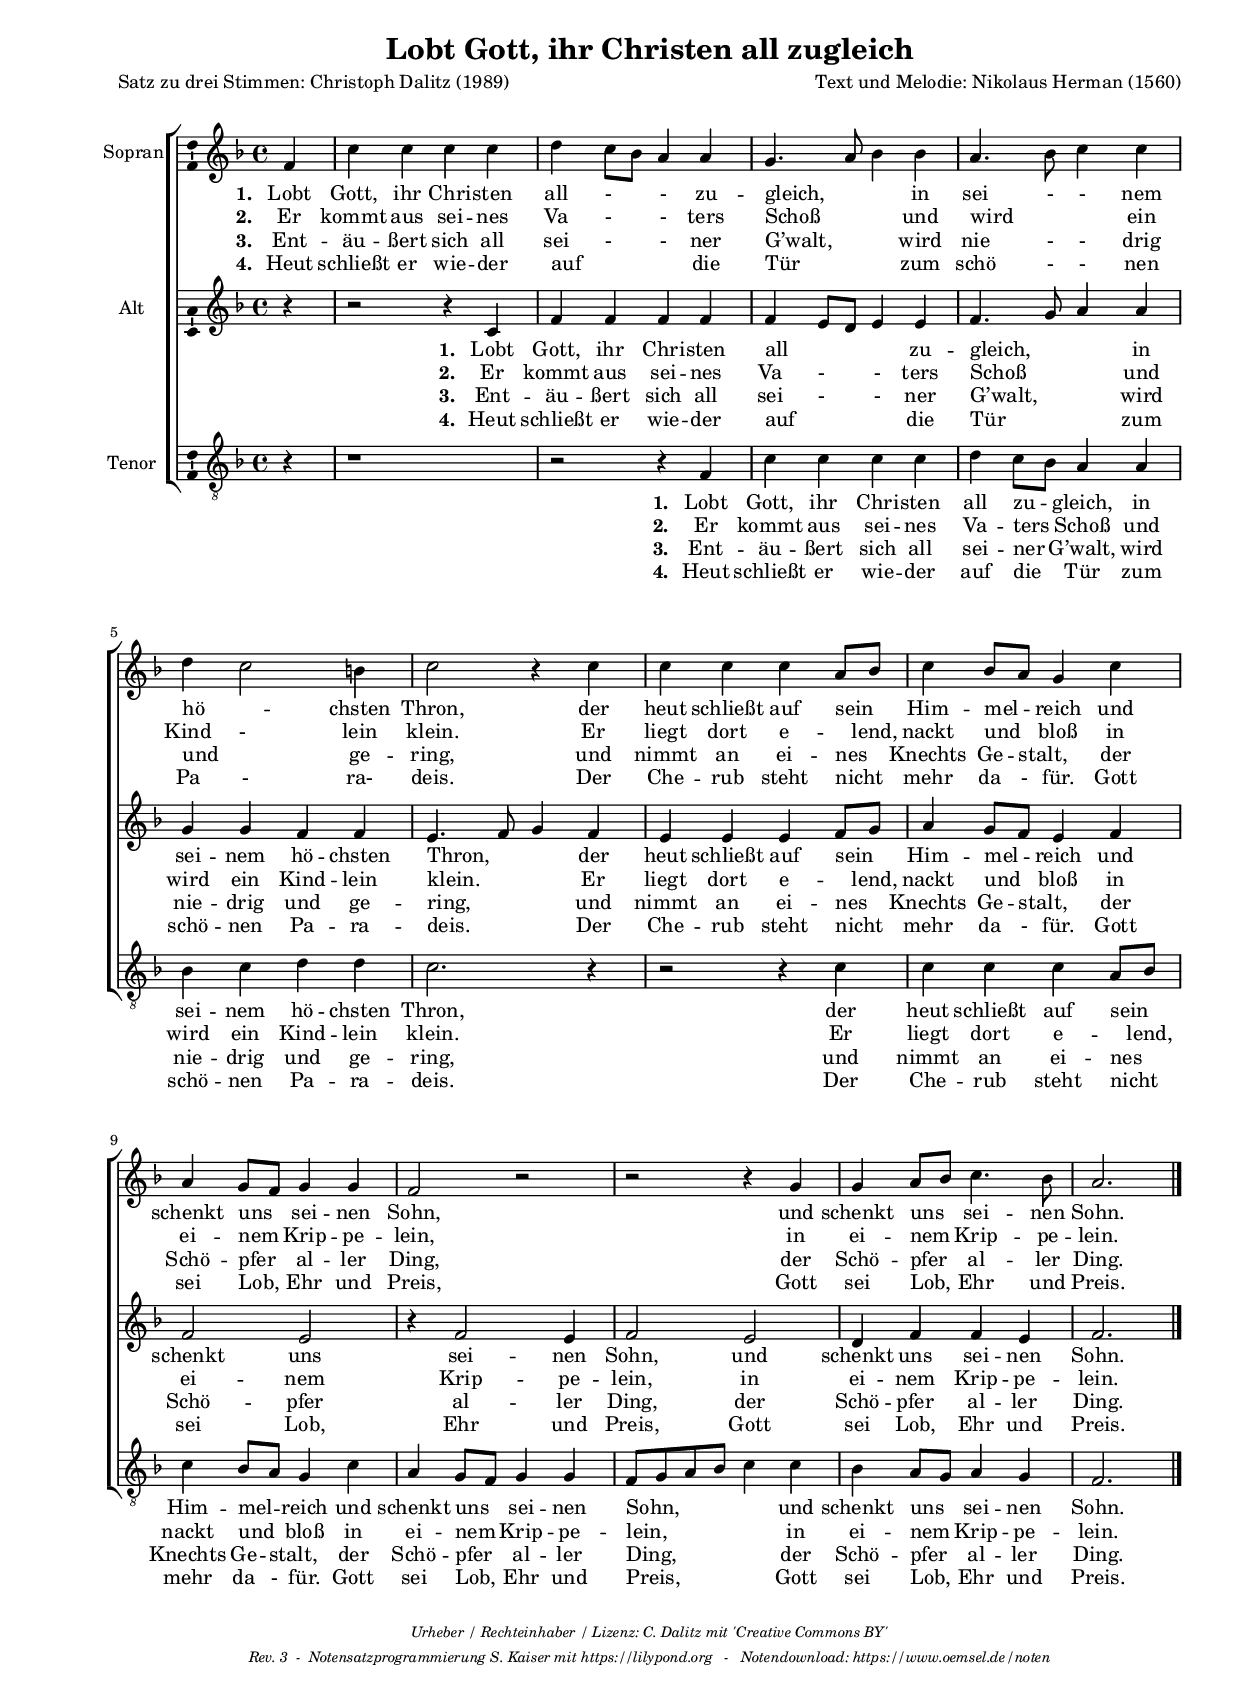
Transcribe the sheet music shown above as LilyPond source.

\version "2.22.1"

\include "deutsch.ly" 

% schaltet Notations-Editorlink-Funktion aus
#(ly:set-option 'point-and-click #f)

#(set-global-staff-size 16)

%--------------------
% Maintainer: Sven Kaiser / e-mail: noten(at)oemsel.de
% General layout: three staffs (soprano/alto/tenor) with four text stanzas under each staff
% lobt_gott_ihr_christen_all_zugleich_herman_dalitz_s-a-t.ly
% 2013-01-04

\header {
 title = "Lobt Gott, ihr Christen all zugleich"
 composer = "Text und Melodie: Nikolaus Herman (1560)"
 poet = "Satz zu drei Stimmen: Christoph Dalitz (1989)"
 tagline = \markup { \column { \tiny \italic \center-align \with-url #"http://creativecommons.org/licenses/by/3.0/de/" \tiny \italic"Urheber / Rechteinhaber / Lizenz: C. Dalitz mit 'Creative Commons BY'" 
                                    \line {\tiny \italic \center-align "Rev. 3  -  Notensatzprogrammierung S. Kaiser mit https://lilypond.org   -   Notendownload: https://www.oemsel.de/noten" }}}
}  

\paper {
    paper-width = 21.00\cm
    paper-height = 29.7\cm
    top-margin = 1\cm
    bottom-margin = 1\cm
    left-margin = 2.0\cm
    right-margin = 1.0\cm
    print-page-number = ##f
    markup-system-spacing = #'((basic-distance . 14) )
    system-system-spacing = #'((minimum-distance . 25) )
%    ragged-bottom = ##t
%    ragged-last-bottom = ##f
    }


global = { \key d \minor \time 4/4 } 

SopNote = \relative c'
	{ 
          % Dicke des dicken Striches (End-, Wiederholungstaktlinien
          \override Score.BarLine #'thick-thickness = #4.2

%         \overrideProperty #"Score.NonMusicalPaperColumn"
%          #'line-break-system-details #'((Y-offset . 12))

          \partial 4 f4 |
          c'4 c c c |
          d c8 b a4 a |
          g4. a8 b4 b |
          a4. b8 c4 c |
 
%          \overrideProperty #"Score.NonMusicalPaperColumn"
%           #'line-break-system-details #'((Y-offset . 73))

          d c2 h4 |
          c2 r4 c |
          c c c a8 b |
          c4 b8 a g4 c |

%          \overrideProperty #"Score.NonMusicalPaperColumn"
%          #'line-break-system-details #'((Y-offset . 134))

          a g8 f g4 g |
          f2 r2 |
          r2 r4 g4 |
          g a8 b c4. b8 |
          a2. \bar "|."
      	} 

AltNote = \relative c' 
	{ 
	\partial 4 r4 |
        r2 r4 c4 |
        f f f f |
        f e8 d e4 e |
        f4. g8 a4 a |
        g g f f |
        e4. f8 g4 f |
        e e e f8 g |
        a4 g8 f e4 f |
        f2 e |
        r4 f2 e4 |
        f2 e |
        d4 f f e |
        f2.
	} 

TenNote = \relative c
	{ 
	\partial 4 r4 |
        r1 |
        r2 r4 f4 |
        c' c c c |
        d c8 b a4 a |
        b c d d |
        c2. r4 |
        r2 r4 c4 |
        c c c a8 b |
        c4 b8 a g4 c |
        a g8 f g4 g |
        f8 g a b c4 c |
        b a8 g a4 g |
        f2.
	} 

SopTxtLnA = \lyricmode {
	\set stanza = "1. " 
        Lobt Gott, ihr Chri -- sten |
        all - _ - zu -- |
        gleich, _ _ in |
        sei - - nem |
        hö -- _ chsten |
        Thron, der |
        heut schließt auf sein _ |
        Him -- mel -- _ reich und |
        schenkt uns _ sei -- nen |
        Sohn,
        und |
        schenkt uns _ sei -- nen |
        Sohn.
        } 

SopTxtLnB = \lyricmode {
	\set stanza = "2. " 
        Er kommt aus sei -- nes |
        Va - _ -  ters |
        Schoß _ _ und |
        wird _ _ ein |
        Kind -_ lein |
        klein. Er |
        liegt dort e -- _ lend, |
        nackt und _ bloß in |
        ei -- nem _ Krip -- pe -- | 
        lein,
        in ei -- nem _ Krip -- pe -- |
        lein. |
} 

SopTxtLnC = \lyricmode {
	\set stanza = "3. " 
        Ent -- äu -- ßert sich all |
        sei - _ - ner |
        G’walt, _ _ wird |
        nie - - drig |
        und _ ge -- |
        ring, und |
        nimmt an ei -- nes _ |
        Knechts Ge -- stalt, _  der |
        Schö -- pfer _ al -- ler  |
        Ding,
        der
        Schö -- pfer _ al -- ler |
        Ding.
} 

SopTxtLnD = \lyricmode {
	\set stanza = "4. " 
        Heut schließt er wie -- der |
        auf _ _ _ die |
        Tür _ _  zum |
        schö - - nen |
        Pa - ra- |
        deis. Der |
        Che -- rub steht nicht _ |
        mehr da - für. Gott |
        sei Lob, _ Ehr und |
        Preis,
        Gott |
        sei Lob, _ Ehr und |
        Preis.
} 

AltTxtLnA = \lyricmode {
	\set stanza = "1. " 
        Lobt Gott, ihr Chri -- sten |
        all _ _ _ zu -- |
        gleich, _ _ in |
        sei -- nem hö -- chsten |
        Thron, _ _ der |
        heut schließt auf sein _ |
        Him -- mel -- _ reich und |
        schenkt uns sei -- nen |
        Sohn,
        und |
        schenkt uns  sei -- nen |
        Sohn.        
} 

AltTxtLnB = \lyricmode {
	\set stanza = "2. " 
        Er kommt aus sei -- nes |
        Va - _ -  ters |
        Schoß _ _ und |
        wird ein Kind -- lein |
        klein. _ _ Er |
        liegt dort e -- _ lend, |
        nackt und _ bloß in |
        ei -- nem
        Krip -- pe -- | 
        lein, in |
        ei -- nem Krip -- pe -- |
        lein. |
} 

AltTxtLnC = \lyricmode {
	\set stanza = "3. " 
        Ent -- äu -- ßert sich all |
        sei - _ - ner |
        G’walt, _ _ wird |
        nie -- drig und ge -- |
        ring, _ _ und |
        nimmt an ei -- nes _ |
        Knechts Ge -- stalt, _  der |
        Schö -- pfer
        al -- ler |
        Ding, der |
        Schö -- pfer al -- ler |
        Ding.
} 


AltTxtLnD = \lyricmode {
	\set stanza = "4. " 
        Heut schließt er wie -- der |
        auf _ _ _ die |
        Tür _ _  zum |
        schö -- nen Pa -- ra -- |
        deis. _ _ Der |
        Che -- rub steht nicht _ |
        mehr da - für. Gott |
        sei Lob,
        Ehr und |
        Preis, Gott |
        sei Lob, Ehr und |
        Preis.
}


TenTxtLnA = \lyricmode {
	\set stanza = "1. " 
        Lobt Gott, ihr Chri -- sten |
        all  zu -- _ gleich, in |
        sei -- nem hö -- chsten |
        Thron, der |
        heut schließt auf sein _ |
        Him -- mel -- _ reich und |
        schenkt uns _ sei -- nen |
        Sohn, _ _ _ _ und |
        schenkt uns _ sei -- nen
        Sohn.
} 

TenTxtLnB = \lyricmode {
	\set stanza = "2. " 
        Er kommt aus sei -- nes |
        Va -- ters _ Schoß und |
        wird ein Kind -- lein |
        klein. Er |
        liegt dort e -- _ lend, |
        nackt und _ bloß in |
        ei -- nem _ Krip -- pe -- | 
        lein, _ _ _ _ in |
        ei -- nem _ Krip -- pe -- |
        lein. |
} 

TenTxtLnC = \lyricmode {
	\set stanza = "3. " 
        Ent -- äu -- ßert sich all |
        sei -- ner _ G’walt, wird |
        nie -- drig und ge -- |
        ring,
        und |
        nimmt an ei -- nes _ |
        Knechts Ge -- stalt, _  der |
        Schö -- pfer _ al -- ler  |
        Ding, _ _ _ _ der |
        Schö -- pfer _ al -- ler |
        Ding.
} 

TenTxtLnD = \lyricmode {
	\set stanza = "4. " 
        Heut schließt er wie -- der |
        auf die _ Tür zum |
        schö -- nen Pa -- ra -- |
        deis.
        Der |
        Che -- rub steht nicht _ |
        mehr da - für. Gott |
        sei Lob, _ Ehr und |
        Preis, _ _ _ _ Gott |
        sei Lob, _ Ehr und |
        Preis.
}


% Aufbau SATB mit einzelnen Notenzeilen und (mehrstrophigen) Text unter jeder Notenzeile
\score {
	\new ChoirStaff << 
		\new Staff = "SopStf" \with { \consists "Ambitus_engraver"} <<
                        \clef "G2"
			\set Staff.instrumentName = \markup {\center-align {"Sopran"}}
			\new Voice = "SopVce" {\global \SopNote} 
		>>
			\new Lyrics = SopTxtLnA { s1 }
			\new Lyrics = SopTxtLnB { s1 }
			\new Lyrics = SopTxtLnC { s1 }
			\new Lyrics = SopTxtLnD { s1 }

		\new Staff ="AltStf" \with { \consists "Ambitus_engraver"} <<
                        \clef "G2"
			\set Staff.instrumentName = \markup {\center-align {"Alt "}}
			\new Voice = "AltVce" {\global \AltNote} 
		>>
			\new Lyrics = AltTxtLnA { s1 }
			\new Lyrics = AltTxtLnB { s1 }
			\new Lyrics = AltTxtLnC { s1 }
			\new Lyrics = AltTxtLnD { s1 }
                        
		\new Staff ="TenStf" \with { \consists "Ambitus_engraver"} <<
			\clef "G2_8"
			\set Staff.instrumentName = \markup {\center-align {"Tenor "}}
			\new Voice = "TenVce" {\global \TenNote} 
		>>
			\new Lyrics = TenTxtLnA { s1 }
			\new Lyrics = TenTxtLnB { s1 }
			\new Lyrics = TenTxtLnC { s1 }
			\new Lyrics = TenTxtLnD { s1 }

		% Bei gleichem Text für alle Notenzeilen
		\context Lyrics = SopTxtLnA \lyricsto SopVce \SopTxtLnA
		\context Lyrics = SopTxtLnB \lyricsto SopVce \SopTxtLnB
		\context Lyrics = SopTxtLnC \lyricsto SopVce \SopTxtLnC
                \context Lyrics = SopTxtLnD \lyricsto SopVce \SopTxtLnD
		\context Lyrics = AltTxtLnA \lyricsto AltVce \AltTxtLnA
		\context Lyrics = AltTxtLnB \lyricsto AltVce \AltTxtLnB
		\context Lyrics = AltTxtLnC \lyricsto AltVce \AltTxtLnC
                \context Lyrics = AltTxtLnD \lyricsto AltVce \AltTxtLnD
		\context Lyrics = TenTxtLnA \lyricsto TenVce \TenTxtLnA
		\context Lyrics = TenTxtLnB \lyricsto TenVce \TenTxtLnB
		\context Lyrics = TenTxtLnC \lyricsto TenVce \TenTxtLnC
                \context Lyrics = TenTxtLnD \lyricsto TenVce \TenTxtLnD
	>>

   	%\midi { \context { \Score tempoWholesPerMinute = #(ly:make-moment 120 4) } }

    \layout { 
  	% Steuert die Höhe der Taktnummerierung über dem System        
        \context { \Score \override BarNumber #'padding = #2.0 } 
        % steuert die Einrückung des ersten Systems; Standardwert = automatisch eingerückt
        indent = #10
    }	

}
